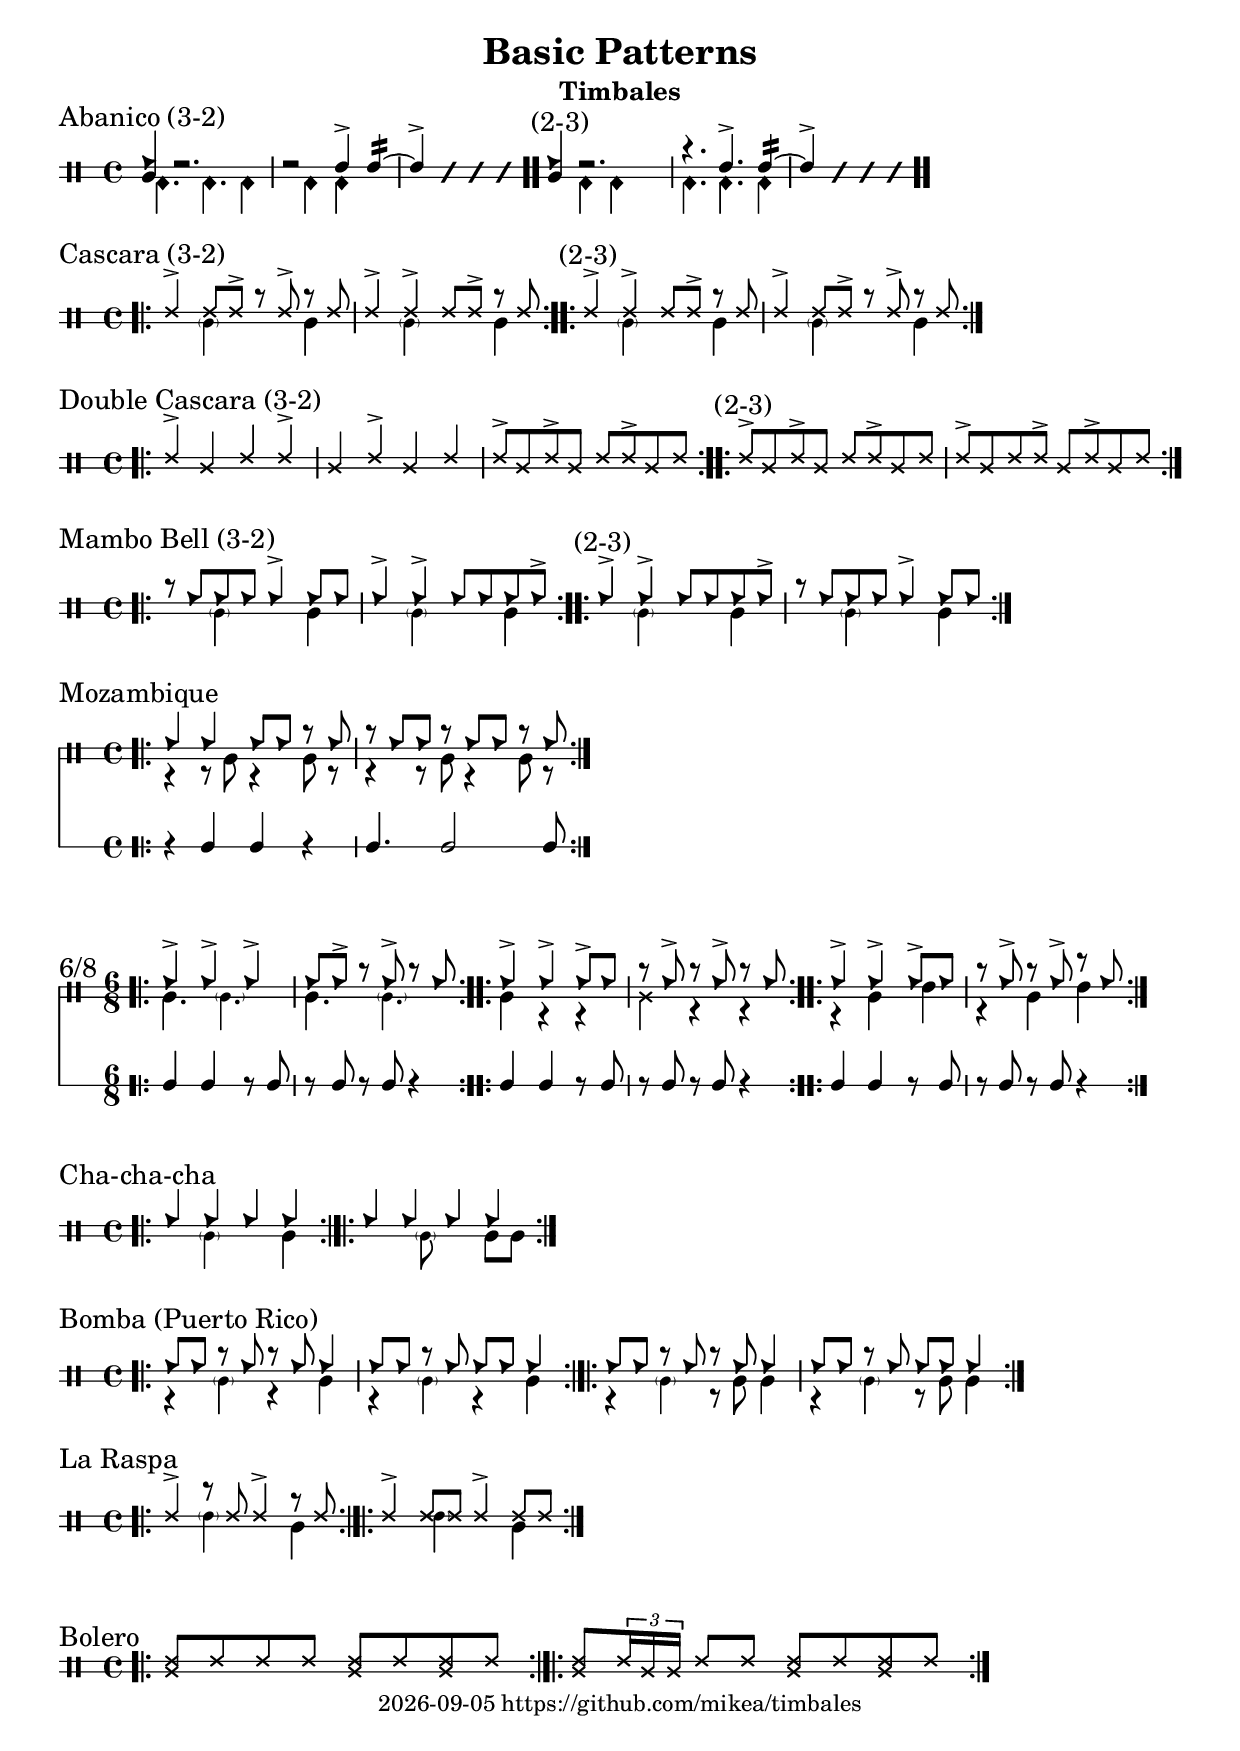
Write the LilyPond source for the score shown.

\version "2.24.2"

\include "common/all.ly"

date = #(strftime "%Y-%m-%d" (localtime (current-time)))

\header {
  title = "Basic Patterns"
  instrument = "Timbales"
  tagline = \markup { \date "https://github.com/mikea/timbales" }
}

%% Abanico

\newTimbalesStaff <<
    \newDrumVoiceOne \drummode { 
        \sectionLabel "Abanico (3-2)"
        <<cb4 timl>> r2. | r2 timh4-> timh:16~ | timh-> \rs \rs \rs \bar ".."
        \sectionLabel "(2-3)"
        <<cb4 timl>> r2. | r4. timh4.-> timh4:16~ | timh-> \rs \rs \rs \bar ".."
    }
    \newDrumVoiceTwo \drummode { 
        % 3-2
        wbl4. wbl4. wbl4 | s4 wbl wbl s4 | s1
        % 2-3
        s4 wbl wbl s4 | wbl4. wbl4. wbl4 | s1
    }
>>

%% Cascara 

\newTimbalesStaff <<
  \newDrumVoiceOne \drummode { 
    \sectionLabel "Cascara (3-2)"
    \bar ".|:" 
    ssh4-> ssh8 ssh-> r ssh-> r ssh | ssh4-> ssh-> ssh8 ssh-> r ssh 
    \bar ":..:"
    \sectionLabel "(2-3)"
    ssh4-> ssh-> ssh8 ssh-> r ssh | ssh4-> ssh8 ssh-> r ssh-> r ssh 
    \bar ":|."
  } 
  \newDrumVoiceTwo \drummode {
    % paila 3/2
    s4 \ghost timl s4 timl4 | s4 \ghost timl s4 timl4 |
    % paila 2/3
    s4 \ghost timl s4 timl4 | s4 \ghost timl s4 timl4 |
  }
>>

%% Double Cascara 

\new DrumStaff \with {
    drumStyleTable = #timbales-style
    \override StaffSymbol.line-count = #2
} <<
  \new DrumVoice { \voiceOne \drummode { 
    \sectionLabel "Double Cascara (3-2)"
    \bar ".|:" 
    ssh-> ssl ssh ssh-> ssl ssh-> ssl ssh | ssh8-> ssl ssh-> ssl ssh ssh-> ssl ssh | 
    \bar ":..:"
    \sectionLabel "(2-3)"
    ssh8-> ssl ssh-> ssl ssh ssh-> ssl ssh | ssh-> ssl ssh ssh-> ssl ssh-> ssl ssh |
    \bar ":|."
  }}
>>

%% Mambo bell

\new DrumStaff \with {
    drumStyleTable = #timbales-style
    \override StaffSymbol.line-count = #2
} <<
  \new DrumVoice { \voiceOne \drummode { 
    \sectionLabel "Mambo Bell (3-2)"
    \bar ".|:" 
    r8 cb cb cb cb4-> cb8 cb | cb4-> cb-> cb8 cb cb cb-> |
    \bar ":..:"
    \sectionLabel "(2-3)"
    cb4-> cb-> cb8 cb cb cb-> | r8 cb cb cb cb4-> cb8 cb |
    \bar ":|."
  } }
  \new DrumVoice { \voiceTwo  \drummode {
    s4 \ghost timl s4 timl4 | s4 \ghost timl s4 timl4 |
    s4 \ghost timl s4 timl4 | s4 \ghost timl s4 timl4 |
  }}
>>


%% Mozambique

\new DrumStaff \with {
    drumStyleTable = #timbales-style
    \override StaffSymbol.line-count = #2
} <<
    \new DrumVoice { \voiceOne \drummode { 
        \sectionLabel "Mozambique"
        \bar ".|:" 
        cb4 4 8  8 r cb | r cb cb r cb8 cb8 r cb |
        \bar ":|."
    }}
    \new DrumVoice { \voiceTwo  \drummode {
        r4 r8 timl8 r4 timl8 r8 | r4 r8 timl8 r4 timl8 r8 |
    }}

    \new RhythmicStaff \with {
    } {
        \bar ".|:" 
        r4 c c r | c4. c2 c8 | \bar ":..:"
        \bar ":|."
    }
>>

%% 6/8

\new DrumStaff \with {
    drumStyleTable = #timbales-style
    \override StaffSymbol.line-count = #2
} <<
    \new DrumVoice { \voiceOne \drummode { 
      \sectionLabel "6/8"
      \time 6/8
      \bar ".|:" 
      cb4-> cb4-> cb4-> | cb8 cb8-> r8 cb8-> r8 cb8 |
      \bar ":..:"
      cb4-> cb4-> cb8-> cb8 | r8 cb8-> r8 cb8-> r8 cb8 |
      \bar ":..:"
      cb4-> cb4-> cb8-> cb8 | r8 cb8-> r8 cb8-> r8 cb8 |
      \bar ":|."
    }}
    \new DrumVoice { \voiceTwo  \drummode {
      timl4. \ghost timl4. | timl4. \ghost timl4. |
      timl4 r4 r4 | ssl4 r4 r4 |
      r4 timl4 timh4 | r4 timl4 timh4 |
    }}

    \new RhythmicStaff \with {
    } {
      c4 c4 r8 c8 | r8 c8 r8 c8 r4 |
      c4 c4 r8 c8 | r8 c8 r8 c8 r4 |
      c4 c4 r8 c8 | r8 c8 r8 c8 r4 |
    }
>>


%% Cha-cha-cha

\newTimbalesStaff <<
      \sectionLabel "Cha-cha-cha"
      \time 4/4
    \newDrumVoiceOne \drummode { 
      \bar ".|:" 
      cb4 4 4 4 |
      \bar ":|.|:"
      cb4 4 4 4 |
      \bar ":|."
    }
    \newDrumVoiceTwo \drummode {
      s4 \ghost timl4 s4 timl4 |
      s4. \ghost timl8 s4 timl8 timl8 |
    }
>>

% Bomba

\newTimbalesStaff <<
    \sectionLabel "Bomba (Puerto Rico)"
    \time 4/4

    \newDrumVoiceOne \drummode { 
      \bar ".|:" 
      cb8 cb r cb r cb cb4 | cb8 cb r cb cb cb cb4
      \bar ":|.|:"
      cb8 cb r cb r cb cb4 | cb8 cb r cb cb cb cb4
      \bar ":|."
    }
    \newDrumVoiceTwo \drummode {
      r4 \ghost timl4 r4 timl4 | r4 \ghost timl4 r4 timl4 |      
      r4 \ghost timl4 r8 timl8 timl4 | r4 \ghost timl4 r8 timl8 timl4 |      
    }
>>

% La Raspa

\newTimbalesStaff <<
    \sectionLabel "La Raspa"
    \time 4/4

    \newDrumVoiceOne \drummode { 
      \bar ".|:" 
      ssh4^> r8 ssh8 ssh4^> r8 ssh8
      \bar ":|.|:"
      ssh4^> ssh8 ssh8 ssh4^> ssh8 ssh8
      \bar ":|."
    }
    \newDrumVoiceTwo \drummode {
      s4 \ghost timh4 s4 timl4 | 
      s4 \ghost timh4 s4 timl4 |      
    }
>>

% Bolero

\newTimbalesStaff <<
    \sectionLabel "Bolero"
    \time 4/4

    \newDrumVoiceOne \drummode { 
      \bar ".|:" 
      <<ssl8 ssh8>> 8 8 8 <<ssl8 ssh8>> 8 <<ssl8 ssh8>> 8
      \bar ":|.|:"
      <<ssl8 ssh8>> \tuplet 3/2 { ssh16 ssl16 ssl16 } ssh8 8 <<ssl8 ssh8>> 8 <<ssl8 ssh8>> 8
      \bar ":|."
    }
    
>>